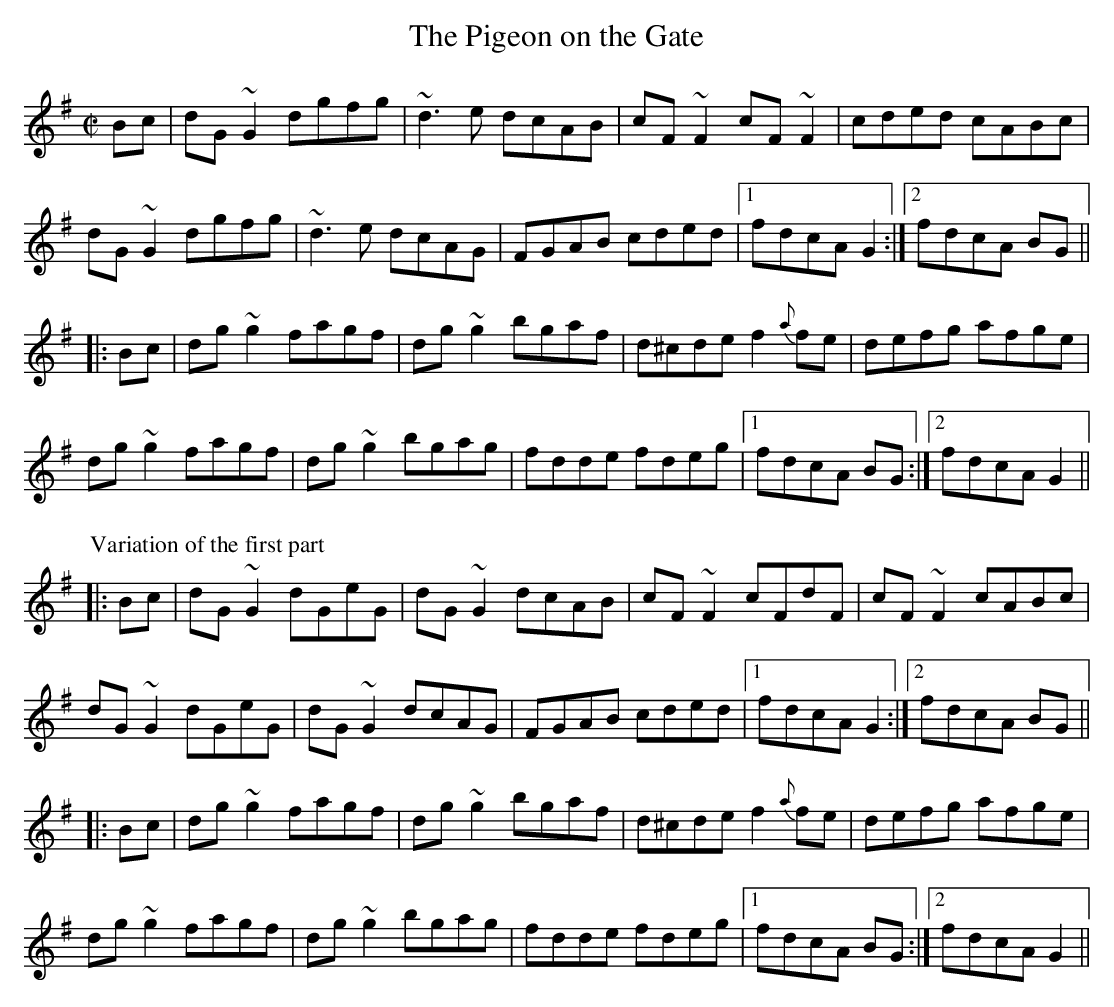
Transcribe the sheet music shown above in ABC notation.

X:1
T:Pigeon on the Gate, The
M:C|
K:G
Bc|dG~G2 dgfg|~d3e dcAB|cF~F2 cF~F2|cded cABc|
dG~G2 dgfg|~d3e dcAG|FGAB cded|1 fdcA G2:|2 fdcA BG||
|:Bc|dg~g2 fagf|dg~g2 bgaf|d^cde f2{a}fe|defg afge|
dg~g2 fagf|dg~g2 bgag|fdde fdeg|1 fdcA BG:|2 fdcA G2||
P:Variation of the first part
|:Bc|dG~G2 dGeG|dG~G2 dcAB|cF~F2 cFdF|cF~F2 cABc|
dG~G2 dGeG|dG~G2 dcAG|FGAB cded|1 fdcA G2:|2 fdcA BG||
|:Bc|dg~g2 fagf|dg~g2 bgaf|d^cde f2{a}fe|defg afge|
dg~g2 fagf|dg~g2 bgag|fdde fdeg|1 fdcA BG:|2 fdcA G2||
